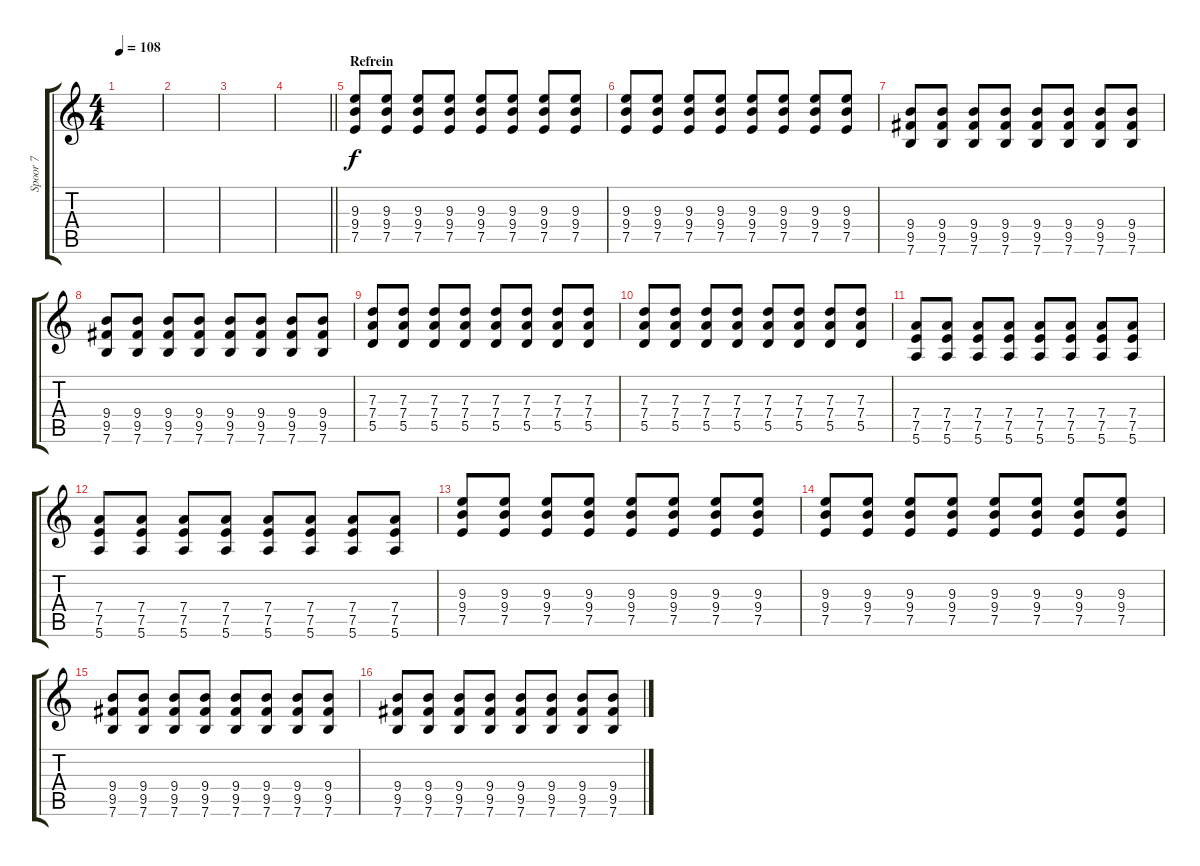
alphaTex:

\track ("Spoor 7" "Spoor 7") {instrument distortionguitar}
\staff {score tabs}
\tuning (E4 B3 G3 D3 A2 E2) {hide}
\ts (4 4)
\tempo 108
\clef g2
\ks c
|
|
|
\barLineRight lightlight
|
\section ("" "Refrein")
(9.3 9.4 7.5).8 (9.3 9.4 7.5).8 (9.3 9.4 7.5).8 (9.3 9.4 7.5).8 (9.3 9.4 7.5).8 (9.3 9.4 7.5).8 (9.3 9.4 7.5).8 (9.3 9.4 7.5).8 |
(9.3 9.4 7.5).8 (9.3 9.4 7.5).8 (9.3 9.4 7.5).8 (9.3 9.4 7.5).8 (9.3 9.4 7.5).8 (9.3 9.4 7.5).8 (9.3 9.4 7.5).8 (9.3 9.4 7.5).8 |
(9.4 9.5 7.6).8 (9.4 9.5 7.6).8 (9.4 9.5 7.6).8 (9.4 9.5 7.6).8 (9.4 9.5 7.6).8 (9.4 9.5 7.6).8 (9.4 9.5 7.6).8 (9.4 9.5 7.6).8 |
(9.4 9.5 7.6).8 (9.4 9.5 7.6).8 (9.4 9.5 7.6).8 (9.4 9.5 7.6).8 (9.4 9.5 7.6).8 (9.4 9.5 7.6).8 (9.4 9.5 7.6).8 (9.4 9.5 7.6).8 |
(7.3 7.4 5.5).8 (7.3 7.4 5.5).8 (7.3 7.4 5.5).8 (7.3 7.4 5.5).8 (7.3 7.4 5.5).8 (7.3 7.4 5.5).8 (7.3 7.4 5.5).8 (7.3 7.4 5.5).8 |
(7.3 7.4 5.5).8 (7.3 7.4 5.5).8 (7.3 7.4 5.5).8 (7.3 7.4 5.5).8 (7.3 7.4 5.5).8 (7.3 7.4 5.5).8 (7.3 7.4 5.5).8 (7.3 7.4 5.5).8 |
(7.4 7.5 5.6).8 (7.4 7.5 5.6).8 (7.4 7.5 5.6).8 (7.4 7.5 5.6).8 (7.4 7.5 5.6).8 (7.4 7.5 5.6).8 (7.4 7.5 5.6).8 (7.4 7.5 5.6).8 |
(7.4 7.5 5.6).8 (7.4 7.5 5.6).8 (7.4 7.5 5.6).8 (7.4 7.5 5.6).8 (7.4 7.5 5.6).8 (7.4 7.5 5.6).8 (7.4 7.5 5.6).8 (7.4 7.5 5.6).8 |
(9.3 9.4 7.5).8 (9.3 9.4 7.5).8 (9.3 9.4 7.5).8 (9.3 9.4 7.5).8 (9.3 9.4 7.5).8 (9.3 9.4 7.5).8 (9.3 9.4 7.5).8 (9.3 9.4 7.5).8 |
(9.3 9.4 7.5).8 (9.3 9.4 7.5).8 (9.3 9.4 7.5).8 (9.3 9.4 7.5).8 (9.3 9.4 7.5).8 (9.3 9.4 7.5).8 (9.3 9.4 7.5).8 (9.3 9.4 7.5).8 |
(9.4 9.5 7.6).8 (9.4 9.5 7.6).8 (9.4 9.5 7.6).8 (9.4 9.5 7.6).8 (9.4 9.5 7.6).8 (9.4 9.5 7.6).8 (9.4 9.5 7.6).8 (9.4 9.5 7.6).8 |
(9.4 9.5 7.6).8 (9.4 9.5 7.6).8 (9.4 9.5 7.6).8 (9.4 9.5 7.6).8 (9.4 9.5 7.6).8 (9.4 9.5 7.6).8 (9.4 9.5 7.6).8 (9.4 9.5 7.6).8
